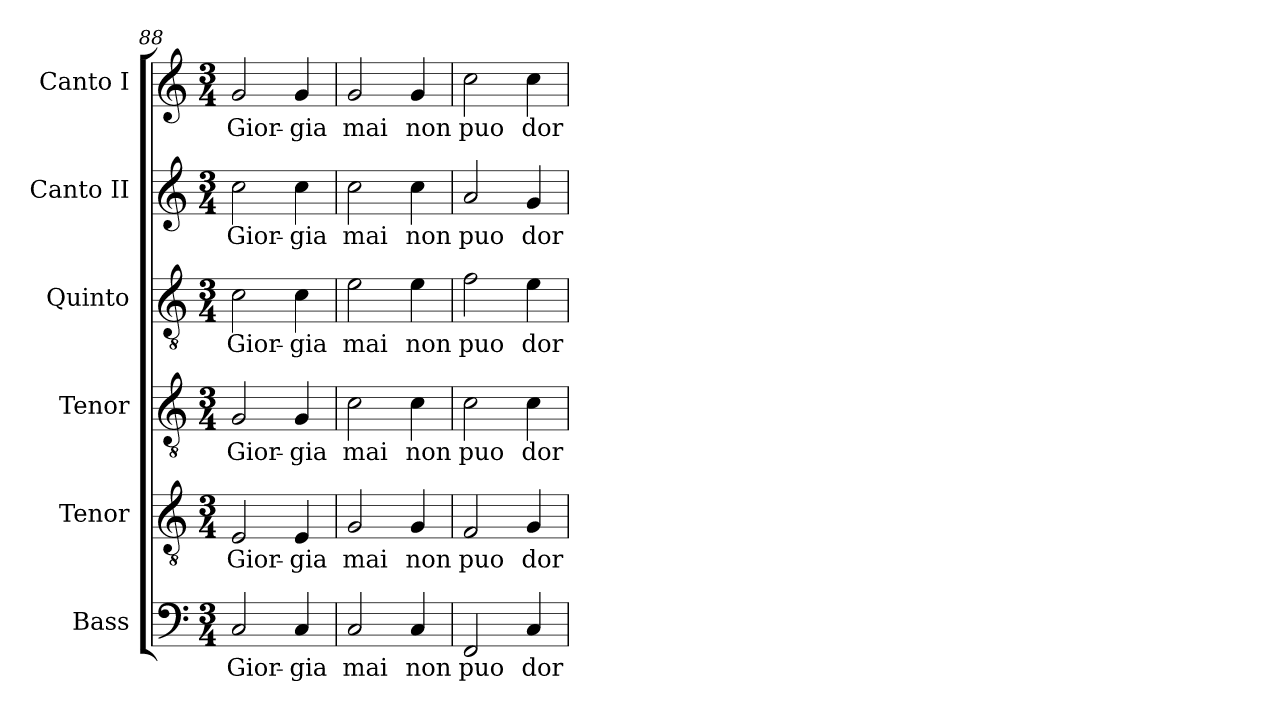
**kern	**text	**kern	**text	**kern	**text	**kern	**text	**kern	**text	**kern	**text
*part6	*part6	*part5	*part5	*part4	*part4	*part3	*part3	*part2	*part2	*part1	*part1
*staff6	*staff6	*staff5	*staff5	*staff4	*staff4	*staff3	*staff3	*staff2	*staff2	*staff1	*staff1
*I"Bass	*	*I"Tenor	*	*I"Tenor	*	*I"Quinto	*	*I"Canto II	*	*I"Canto I	*
*I'B.	*	*I'T.	*	*I'T.	*	*	*	*	*	*	*
*clefF4	*	*clefGv2	*	*clefGv2	*	*clefGv2	*	*clefG2	*	*clefG2	*
*	*	*ITrd7c12	*	*ITrd7c12	*	*ITrd7c12	*	*	*	*	*
*k[]	*	*k[]	*	*k[]	*	*k[]	*	*k[]	*	*k[]	*
*C:	*	*C:	*	*C:	*	*C:	*	*C:	*	*C:	*
*M3/4	*	*M3/4	*	*M3/4	*	*M3/4	*	*M3/4	*	*M3/4	*
=88	=88	=88	=88	=88	=88	=88	=88	=88	=88	=88	=88
!	!LO:LY:b:color=#000000	!	!	!	!	!	!	!	!	!	!
!	!	!	!LO:LY:b:color=#000000	!	!	!	!	!	!	!	!
!	!	!	!	!	!LO:LY:b:color=#000000	!	!	!	!	!	!
!	!	!	!	!	!	!	!LO:LY:b:color=#000000	!	!	!	!
!	!	!	!	!	!	!	!	!	!LO:LY:b:color=#000000	!	!
!	!	!	!	!	!	!	!	!	!	!	!LO:LY:b:color=#000000
2Ci/	Gior-	2EEi/	Gior-	2GGi/	Gior-	2Ci\	Gior-	2cci\	Gior-	2gi/	Gior-
!	!LO:LY:b:color=#000000	!	!	!	!	!	!	!	!	!	!
!	!	!	!LO:LY:b:color=#000000	!	!	!	!	!	!	!	!
!	!	!	!	!	!LO:LY:b:color=#000000	!	!	!	!	!	!
!	!	!	!	!	!	!	!LO:LY:b:color=#000000	!	!	!	!
!	!	!	!	!	!	!	!	!	!LO:LY:b:color=#000000	!	!
!	!	!	!	!	!	!	!	!	!	!	!LO:LY:b:color=#000000
4Ci/	-gia	4EEi/	-gia	4GGi/	-gia	4Ci\	-gia	4cci\	-gia	4gi/	-gia
=89	=89	=89	=89	=89	=89	=89	=89	=89	=89	=89	=89
!	!LO:LY:b:color=#000000	!	!	!	!	!	!	!	!	!	!
!	!	!	!LO:LY:b:color=#000000	!	!	!	!	!	!	!	!
!	!	!	!	!	!LO:LY:b:color=#000000	!	!	!	!	!	!
!	!	!	!	!	!	!	!LO:LY:b:color=#000000	!	!	!	!
!	!	!	!	!	!	!	!	!	!LO:LY:b:color=#000000	!	!
!	!	!	!	!	!	!	!	!	!	!	!LO:LY:b:color=#000000
2Ci/	mai	2GGi/	mai	2Ci\	mai	2Ei\	mai	2cci\	mai	2gi/	mai
!	!LO:LY:b:color=#000000	!	!	!	!	!	!	!	!	!	!
!	!	!	!LO:LY:b:color=#000000	!	!	!	!	!	!	!	!
!	!	!	!	!	!LO:LY:b:color=#000000	!	!	!	!	!	!
!	!	!	!	!	!	!	!LO:LY:b:color=#000000	!	!	!	!
!	!	!	!	!	!	!	!	!	!LO:LY:b:color=#000000	!	!
!	!	!	!	!	!	!	!	!	!	!	!LO:LY:b:color=#000000
4Ci/	non	4GGi/	non	4Ci\	non	4Ei\	non	4cci\	non	4gi/	non
=90	=90	=90	=90	=90	=90	=90	=90	=90	=90	=90	=90
!	!LO:LY:b:color=#000000	!	!	!	!	!	!	!	!	!	!
!	!	!	!LO:LY:b:color=#000000	!	!	!	!	!	!	!	!
!	!	!	!	!	!LO:LY:b:color=#000000	!	!	!	!	!	!
!	!	!	!	!	!	!	!LO:LY:b:color=#000000	!	!	!	!
!	!	!	!	!	!	!	!	!	!LO:LY:b:color=#000000	!	!
!	!	!	!	!	!	!	!	!	!	!	!LO:LY:b:color=#000000
2FFi/	puo	2FFi/	puo	2Ci\	puo	2Fi\	puo	2ai/	puo	2cci\	puo
!	!LO:LY:b:color=#000000	!	!	!	!	!	!	!	!	!	!
!	!	!	!LO:LY:b:color=#000000	!	!	!	!	!	!	!	!
!	!	!	!	!	!LO:LY:b:color=#000000	!	!	!	!	!	!
!	!	!	!	!	!	!	!LO:LY:b:color=#000000	!	!	!	!
!	!	!	!	!	!	!	!	!	!LO:LY:b:color=#000000	!	!
!	!	!	!	!	!	!	!	!	!	!	!LO:LY:b:color=#000000
4Ci/	dor-	4GGi/	dor-	4Ci\	dor-	4Ei\	dor-	4gi/	dor-	4cci\	dor-
=	=	=	=	=	=	=	=	=	=	=	=
*-	*-	*-	*-	*-	*-	*-	*-	*-	*-	*-	*-
